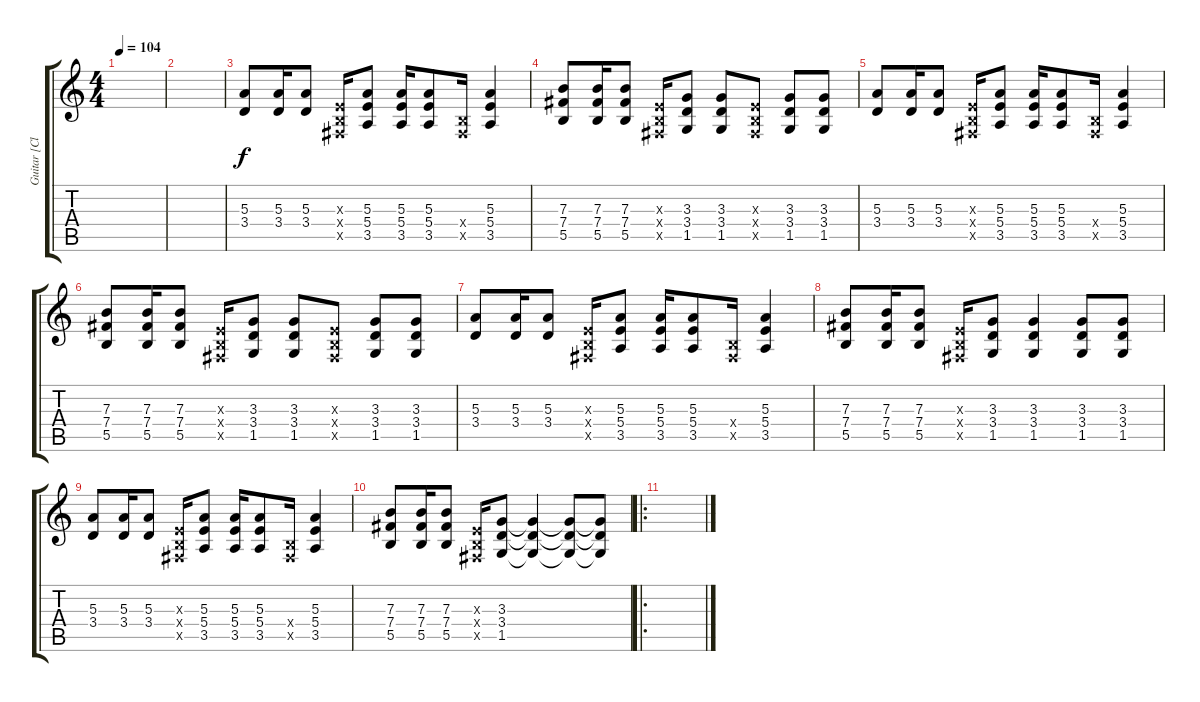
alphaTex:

\track ("Guitar [Clean]" "Guitar [Cl") {instrument acousticguitarsteel}
\staff {score tabs}
\tuning (Db4 Ab3 E3 B2 Gb2 B1) {hide}
\ts (4 4)
\tempo 104
\clef g2
\ks c
|
|
(5.3 3.4).8 (5.3 3.4).16 (5.3 3.4).8 (0.3{x} 0.4{x} 0.5{x}).16 (5.3 5.4 3.5).8 (5.3 5.4 3.5).16 (5.3 5.4 3.5).8 (0.4{x} 0.5{x}).16 (5.3 5.4 3.5).4 |
(7.3 7.4 5.5).8 (7.3 7.4 5.5).16 (7.3 7.4 5.5).8 (0.3{x} 0.4{x} 0.5{x}).16 (3.3 3.4 1.5).8 (3.3 3.4 1.5).8 (0.3{x} 0.4{x} 0.5{x}).8 (3.3 3.4 1.5).8 (3.3 3.4 1.5).8 |
(5.3 3.4).8 (5.3 3.4).16 (5.3 3.4).8 (0.3{x} 0.4{x} 0.5{x}).16 (5.3 5.4 3.5).8 (5.3 5.4 3.5).16 (5.3 5.4 3.5).8 (0.4{x} 0.5{x}).16 (5.3 5.4 3.5).4 |
(7.3 7.4 5.5).8 (7.3 7.4 5.5).16 (7.3 7.4 5.5).8 (0.3{x} 0.4{x} 0.5{x}).16 (3.3 3.4 1.5).8 (3.3 3.4 1.5).8 (0.3{x} 0.4{x} 0.5{x}).8 (3.3 3.4 1.5).8 (3.3 3.4 1.5).8 |
(5.3 3.4).8 (5.3 3.4).16 (5.3 3.4).8 (0.3{x} 0.4{x} 0.5{x}).16 (5.3 5.4 3.5).8 (5.3 5.4 3.5).16 (5.3 5.4 3.5).8 (0.4{x} 0.5{x}).16 (5.3 5.4 3.5).4 |
(7.3 7.4 5.5).8 (7.3 7.4 5.5).16 (7.3 7.4 5.5).8 (0.3{x} 0.4{x} 0.5{x}).16 (3.3 3.4 1.5).8 (3.3 3.4 1.5).4 (3.3 3.4 1.5).8 (3.3 3.4 1.5).8 |
(5.3 3.4).8 (5.3 3.4).16 (5.3 3.4).8 (0.3{x} 0.4{x} 0.5{x}).16 (5.3 5.4 3.5).8 (5.3 5.4 3.5).16 (5.3 5.4 3.5).8 (0.4{x} 0.5{x}).16 (5.3 5.4 3.5).4 |
(7.3 7.4 5.5).8 (7.3 7.4 5.5).16 (7.3 7.4 5.5).8 (0.3{x} 0.4{x} 0.5{x}).16 (3.3 3.4 1.5).8 (3.3{t} 3.4{t} 1.5{t}).4 (3.3{t} 3.4{t} 1.5{t}).8 (3.3{t} 3.4{t} 1.5{t}).8 |
\ro
